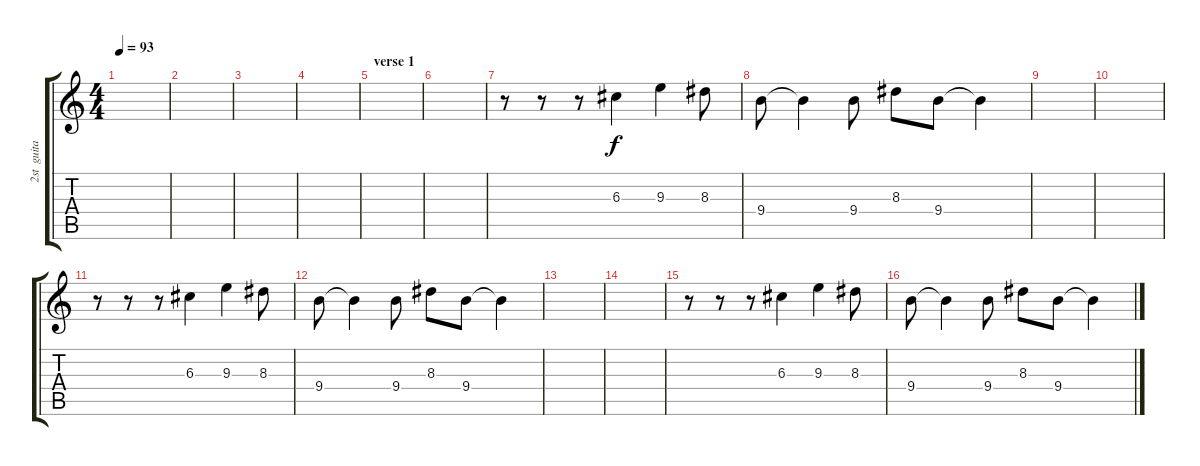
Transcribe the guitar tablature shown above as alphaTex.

\track ("2st  guitar" "2st  guita") {instrument overdrivenguitar}
\staff {score tabs}
\tuning (E4 B3 G3 D3 A2 E2) {hide}
\ts (4 4)
\tempo 93
\clef g2
\ks c
|
|
|
|
\section ("" "verse 1")
|
|
r.8 r.8 r.8 6.3.4 9.3.4 8.3.8 |
9.4.8 9.4{t}.4 9.4.8 8.3.8 9.4.8 9.4{t}.4 |
|
|
r.8 r.8 r.8 6.3.4 9.3.4 8.3.8 |
9.4.8 9.4{t}.4 9.4.8 8.3.8 9.4.8 9.4{t}.4 |
|
|
r.8 r.8 r.8 6.3.4 9.3.4 8.3.8 |
9.4.8 9.4{t}.4 9.4.8 8.3.8 9.4.8 9.4{t}.4
